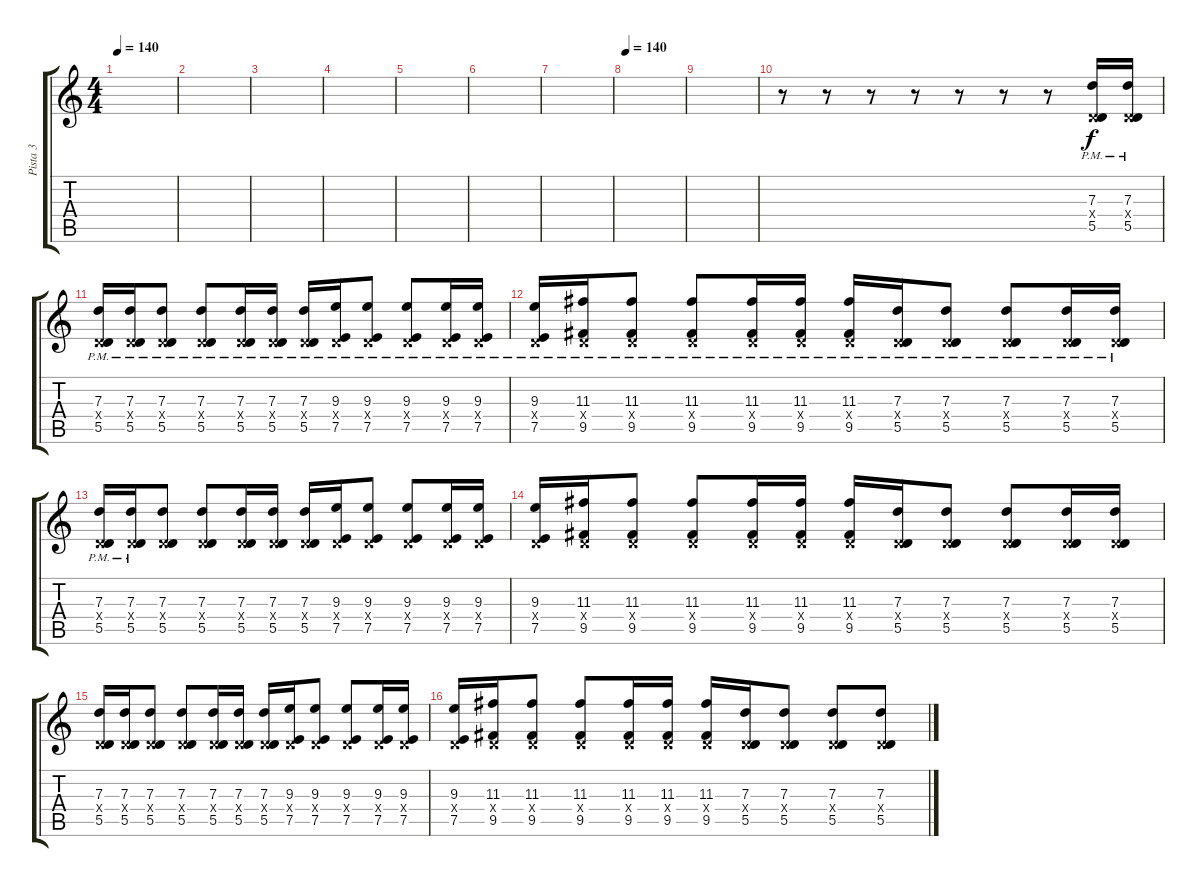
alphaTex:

\track ("Pista 3" "Pista 3") {instrument electricguitarclean}
\staff {score tabs}
\tuning (E4 B3 G3 D3 A2 E2) {hide}
\ts (4 4)
\tempo 140
\clef g2
\ks c
|
|
|
|
|
|
|
\tempo 140
|
|
r.8 r.8 r.8 r.8 r.8 r.8 r.8 (7.3{pm} 0.4{x} 5.5{pm}).16 (7.3{pm} 0.4{x} 5.5{pm}).16 |
(7.3{pm} 0.4{x} 5.5{pm}).16 (7.3{pm} 0.4{x} 5.5{pm}).16 (7.3{pm} 0.4{x} 5.5{pm}).8 (7.3{pm} 0.4{x} 5.5{pm}).8 (7.3{pm} 0.4{x} 5.5{pm}).16 (7.3{pm} 0.4{x} 5.5{pm}).16 (7.3{pm} 0.4{x} 5.5{pm}).16 (9.3{pm} 0.4{x} 7.5{pm}).16 (9.3{pm} 0.4{x} 7.5{pm}).8 (9.3{pm} 0.4{x} 7.5{pm}).8 (9.3{pm} 0.4{x} 7.5{pm}).16 (9.3{pm} 0.4{x} 7.5{pm}).16 |
(9.3{pm} 0.4{x} 7.5{pm}).16 (11.3{pm} 0.4{x} 9.5{pm}).16 (11.3{pm} 0.4{x} 9.5{pm}).8 (11.3{pm} 0.4{x} 9.5{pm}).8 (11.3{pm} 0.4{x} 9.5{pm}).16 (11.3{pm} 0.4{x} 9.5{pm}).16 (11.3{pm} 0.4{x} 9.5{pm}).16 (7.3{pm} 0.4{x} 5.5{pm}).16 (7.3{pm} 0.4{x} 5.5{pm}).8 (7.3{pm} 0.4{x} 5.5{pm}).8 (7.3{pm} 0.4{x} 5.5{pm}).16 (7.3{pm} 0.4{x} 5.5{pm}).16 |
(7.3{pm} 0.4{x} 5.5{pm}).16 (7.3{pm} 0.4{x} 5.5{pm}).16 (7.3 0.4{x} 5.5).8 (7.3 0.4{x} 5.5).8 (7.3 0.4{x} 5.5).16 (7.3 0.4{x} 5.5).16 (7.3 0.4{x} 5.5).16 (9.3 0.4{x} 7.5).16 (9.3 0.4{x} 7.5).8 (9.3 0.4{x} 7.5).8 (9.3 0.4{x} 7.5).16 (9.3 0.4{x} 7.5).16 |
(9.3 0.4{x} 7.5).16 (11.3 0.4{x} 9.5).16 (11.3 0.4{x} 9.5).8 (11.3 0.4{x} 9.5).8 (11.3 0.4{x} 9.5).16 (11.3 0.4{x} 9.5).16 (11.3 0.4{x} 9.5).16 (7.3 0.4{x} 5.5).16 (7.3 0.4{x} 5.5).8 (7.3 0.4{x} 5.5).8 (7.3 0.4{x} 5.5).16 (7.3 0.4{x} 5.5).16 |
(7.3 0.4{x} 5.5).16 (7.3 0.4{x} 5.5).16 (7.3 0.4{x} 5.5).8 (7.3 0.4{x} 5.5).8 (7.3 0.4{x} 5.5).16 (7.3 0.4{x} 5.5).16 (7.3 0.4{x} 5.5).16 (9.3 0.4{x} 7.5).16 (9.3 0.4{x} 7.5).8 (9.3 0.4{x} 7.5).8 (9.3 0.4{x} 7.5).16 (9.3 0.4{x} 7.5).16 |
(9.3 0.4{x} 7.5).16 (11.3 0.4{x} 9.5).16 (11.3 0.4{x} 9.5).8 (11.3 0.4{x} 9.5).8 (11.3 0.4{x} 9.5).16 (11.3 0.4{x} 9.5).16 (11.3 0.4{x} 9.5).16 (7.3 0.4{x} 5.5).16 (7.3 0.4{x} 5.5).8 (7.3 0.4{x} 5.5).8 (7.3 0.4{x} 5.5).8
